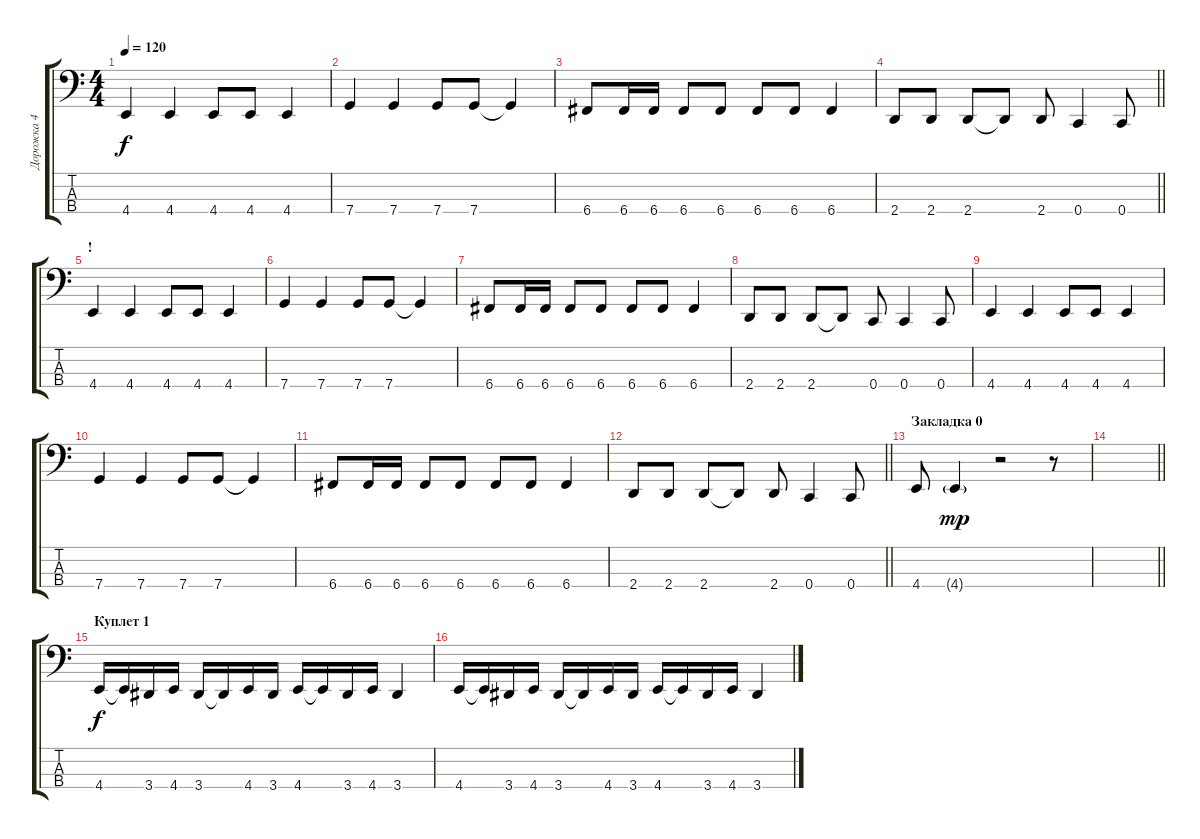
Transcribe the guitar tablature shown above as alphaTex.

\track ("Дорожка 4" "Дорожка 4") {instrument electricbassfinger}
\staff {score tabs}
\tuning (F2 C2 G1 C1) {hide}
\ts (4 4)
\tempo 120
\clef f4
\ks c
4.4.4{dy f} 4.4.4 4.4.8 4.4.8 4.4.4 |
7.4.4 7.4.4 7.4.8 7.4.8 7.4{t}.4 |
6.4.8 6.4.16 6.4.16 6.4.8 6.4.8 6.4.8 6.4.8 6.4.4 |
\barLineRight lightlight
2.4.8 2.4.8 2.4.8 2.4{t}.8 2.4.8 0.4.4 0.4.8 |
\section ("" "!")
4.4.4 4.4.4 4.4.8 4.4.8 4.4.4 |
7.4.4 7.4.4 7.4.8 7.4.8 7.4{t}.4 |
6.4.8 6.4.16 6.4.16 6.4.8 6.4.8 6.4.8 6.4.8 6.4.4 |
2.4.8 2.4.8 2.4.8 2.4{t}.8 0.4.8 0.4.4 0.4.8 |
4.4.4 4.4.4 4.4.8 4.4.8 4.4.4 |
7.4.4 7.4.4 7.4.8 7.4.8 7.4{t}.4 |
6.4.8 6.4.16 6.4.16 6.4.8 6.4.8 6.4.8 6.4.8 6.4.4 |
\barLineRight lightlight
2.4.8 2.4.8 2.4.8 2.4{t}.8 2.4.8 0.4.4 0.4.8 |
\section ("" "Закладка 0")
4.4.8 4.4{g}.4{dy mp} r.2 r.8 |
\barLineRight lightlight
|
\section ("" "Куплет 1")
4.4.16{dy f instrument slapbass1} 4.4{t}.16 3.4.16 4.4.16 3.4.16 3.4{t}.16 4.4.16 3.4.16 4.4.16 4.4{t}.16 3.4.16 4.4.16 3.4.4 |
4.4.16{instrument slapbass1} 4.4{t}.16 3.4.16 4.4.16 3.4.16 3.4{t}.16 4.4.16 3.4.16 4.4.16 4.4{t}.16 3.4.16 4.4.16 3.4.4
